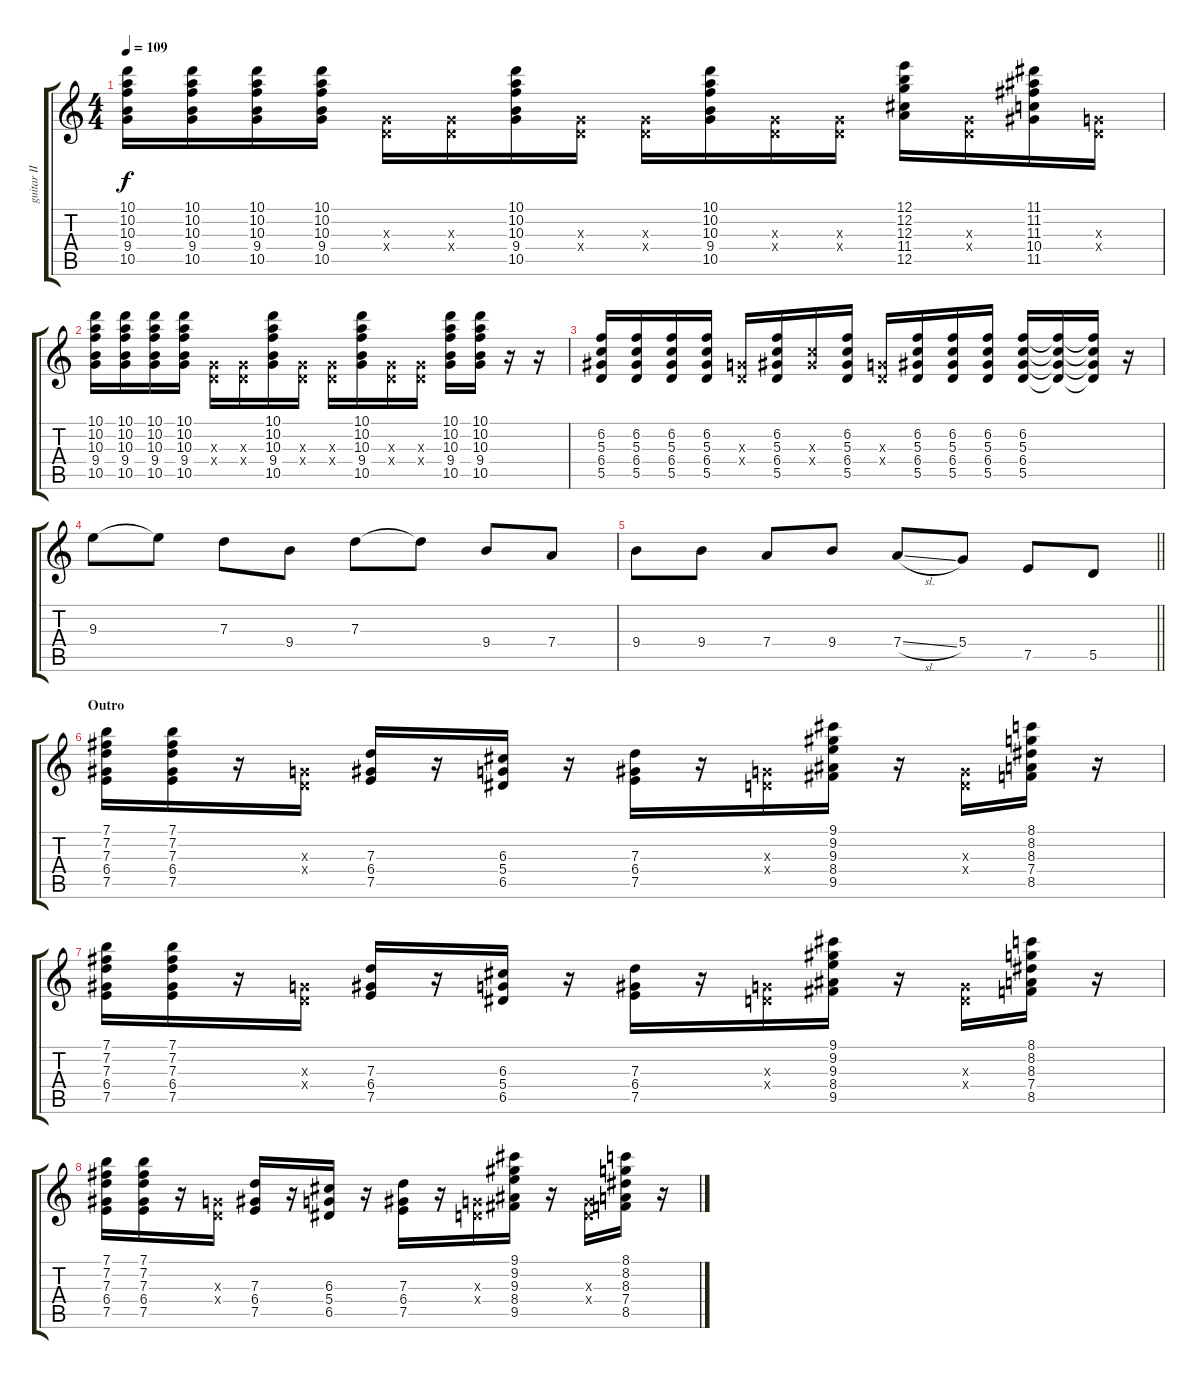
\track ("guitar II" "guitar II") {instrument electricguitarclean}
\staff {score tabs}
\tuning (E4 B3 G3 D3 A2 E2) {hide}
\ts (4 4)
\tempo 109
\clef g2
\ks aminor
(10.1 10.2 10.3 9.4 10.5).16{dy f} (10.1 10.2 10.3 9.4 10.5).16 (10.1 10.2 10.3 9.4 10.5).16 (10.1 10.2 10.3 9.4 10.5).16 (0.3{x} 0.4{x}).16 (0.3{x} 0.4{x}).16 (10.1 10.2 10.3 9.4 10.5).16 (0.3{x} 0.4{x}).16 (0.3{x} 0.4{x}).16 (10.1 10.2 10.3 9.4 10.5).16 (0.3{x} 0.4{x}).16 (0.3{x} 0.4{x}).16 (12.1 12.2 12.3 11.4 12.5).16 (0.3{x} 0.4{x}).16 (11.1 11.2 11.3 10.4 11.5).16 (0.3{x} 0.4{x}).16 |
(10.1 10.2 10.3 9.4 10.5).16 (10.1 10.2 10.3 9.4 10.5).16 (10.1 10.2 10.3 9.4 10.5).16 (10.1 10.2 10.3 9.4 10.5).16 (0.3{x} 0.4{x}).16 (0.3{x} 0.4{x}).16 (10.1 10.2 10.3 9.4 10.5).16 (0.3{x} 0.4{x}).16 (0.3{x} 0.4{x}).16 (10.1 10.2 10.3 9.4 10.5).16 (0.3{x} 0.4{x}).16 (0.3{x} 0.4{x}).16 (10.1 10.2 10.3 9.4 10.5).16 (10.1 10.2 10.3 9.4 10.5).16 r.16 r.16 |
(6.2 5.3 6.4 5.5).16 (6.2 5.3 6.4 5.5).16 (6.2 5.3 6.4 5.5).16 (6.2 5.3 6.4 5.5).16 (0.3{x} 0.4{x}).16 (6.2 5.3 6.4 5.5).16 (5.3{x} 6.4{x}).16 (6.2 5.3 6.4 5.5).16 (0.3{x} 0.4{x}).16 (6.2 5.3 6.4 5.5).16 (6.2 5.3 6.4 5.5).16 (6.2 5.3 6.4 5.5).16 (6.2 5.3 6.4 5.5).16 (6.2{t} 5.3{t} 6.4{t} 5.5{t}).16 (6.2{t} 5.3{t} 6.4{t} 5.5{t}).16 r.16 |
9.3.8 9.3{t}.8 7.3.8 9.4.8 7.3.8 7.3{t}.8 9.4.8 7.4.8 |
\barLineRight lightlight
9.4.8 9.4.8 7.4.8 9.4.8 7.4{sl}.8 5.4.8 7.5.8 5.5.8 |
\section ("" "Outro")
(7.1 7.2 7.3 6.4 7.5).16 (7.1 7.2 7.3 6.4 7.5).16 r.16 (0.3{x} 0.4{x}).16 (7.3 6.4 7.5).16 r.16 (6.3 5.4 6.5).16 r.16 (7.3 6.4 7.5).16 r.16 (0.3{x} 0.4{x}).16 (9.1 9.2 9.3 8.4 9.5).16 r.16 (0.3{x} 0.4{x}).16 (8.1 8.2 8.3 7.4 8.5).16 r.16 |
(7.1 7.2 7.3 6.4 7.5).16 (7.1 7.2 7.3 6.4 7.5).16 r.16 (0.3{x} 0.4{x}).16 (7.3 6.4 7.5).16 r.16 (6.3 5.4 6.5).16 r.16 (7.3 6.4 7.5).16 r.16 (0.3{x} 0.4{x}).16 (9.1 9.2 9.3 8.4 9.5).16 r.16 (0.3{x} 0.4{x}).16 (8.1 8.2 8.3 7.4 8.5).16 r.16 |
(7.1 7.2 7.3 6.4 7.5).16 (7.1 7.2 7.3 6.4 7.5).16 r.16 (0.3{x} 0.4{x}).16 (7.3 6.4 7.5).16 r.16 (6.3 5.4 6.5).16 r.16 (7.3 6.4 7.5).16 r.16 (0.3{x} 0.4{x}).16 (9.1 9.2 9.3 8.4 9.5).16 r.16 (0.3{x} 0.4{x}).16 (8.1 8.2 8.3 7.4 8.5).16 r.16
